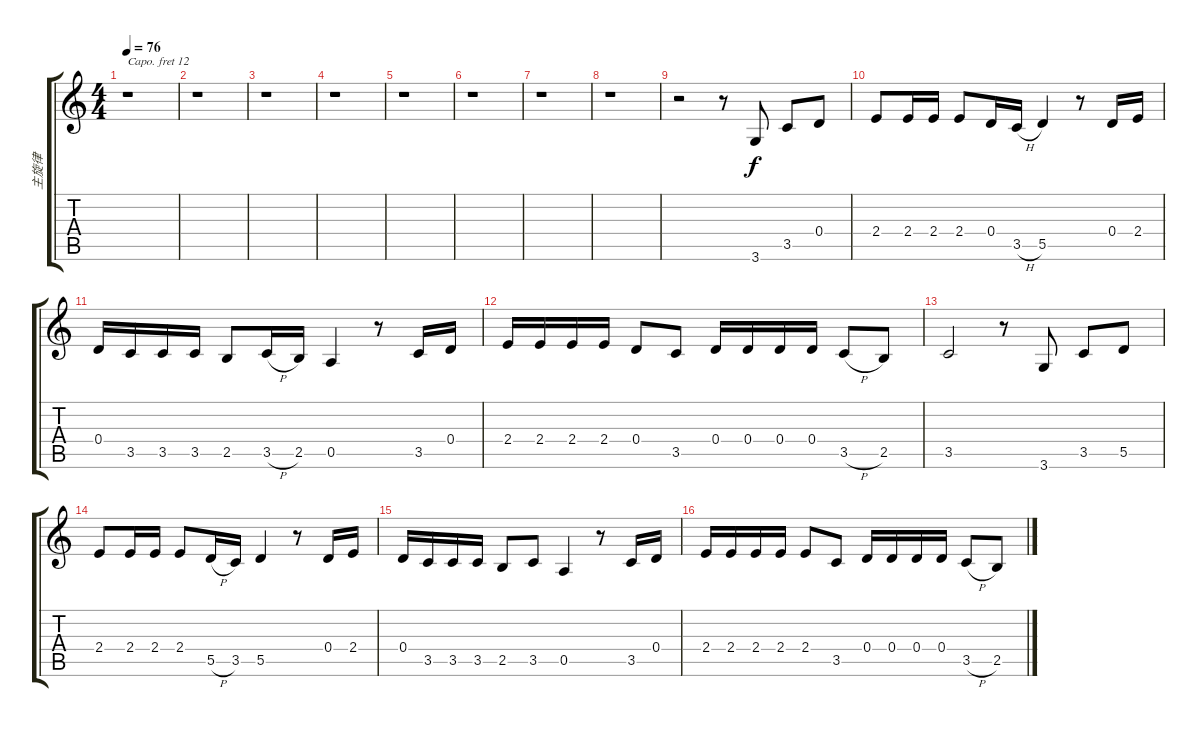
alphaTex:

\track ("主旋律" "主旋律") {instrument fx8scifi}
\staff {score tabs}
\capo 12
\tuning (E4 B3 G3 D3 A2 E2) {hide}
\ts (4 4)
\tempo 76
\clef g2
\ks c
r.1{dy f instrument fx8scifi} |
r.1 |
r.1 |
r.1 |
r.1 |
r.1 |
r.1 |
r.1 |
r.2 r.8 3.6.8 3.5.8 0.4.8 |
2.4.8 2.4.16 2.4.16 2.4.8 0.4.16 3.5{h}.16 5.5.4 r.8 0.4.16 2.4.16 |
0.4.16 3.5.16 3.5.16 3.5.16 2.5.8 3.5{h}.16 2.5.16 0.5.4 r.8 3.5.16 0.4.16 |
2.4.16 2.4.16 2.4.16 2.4.16 0.4.8 3.5.8 0.4.16 0.4.16 0.4.16 0.4.16 3.5{h}.8 2.5.8 |
3.5.2 r.8 3.6.8 3.5.8 5.5.8 |
2.4.8 2.4.16 2.4.16 2.4.8 5.5{h}.16 3.5.16 5.5.4 r.8 0.4.16 2.4.16 |
0.4.16 3.5.16 3.5.16 3.5.16 2.5.8 3.5.8 0.5.4 r.8 3.5.16 0.4.16 |
2.4.16 2.4.16 2.4.16 2.4.16 2.4.8 3.5.8 0.4.16 0.4.16 0.4.16 0.4.16 3.5{h}.8 2.5.8
